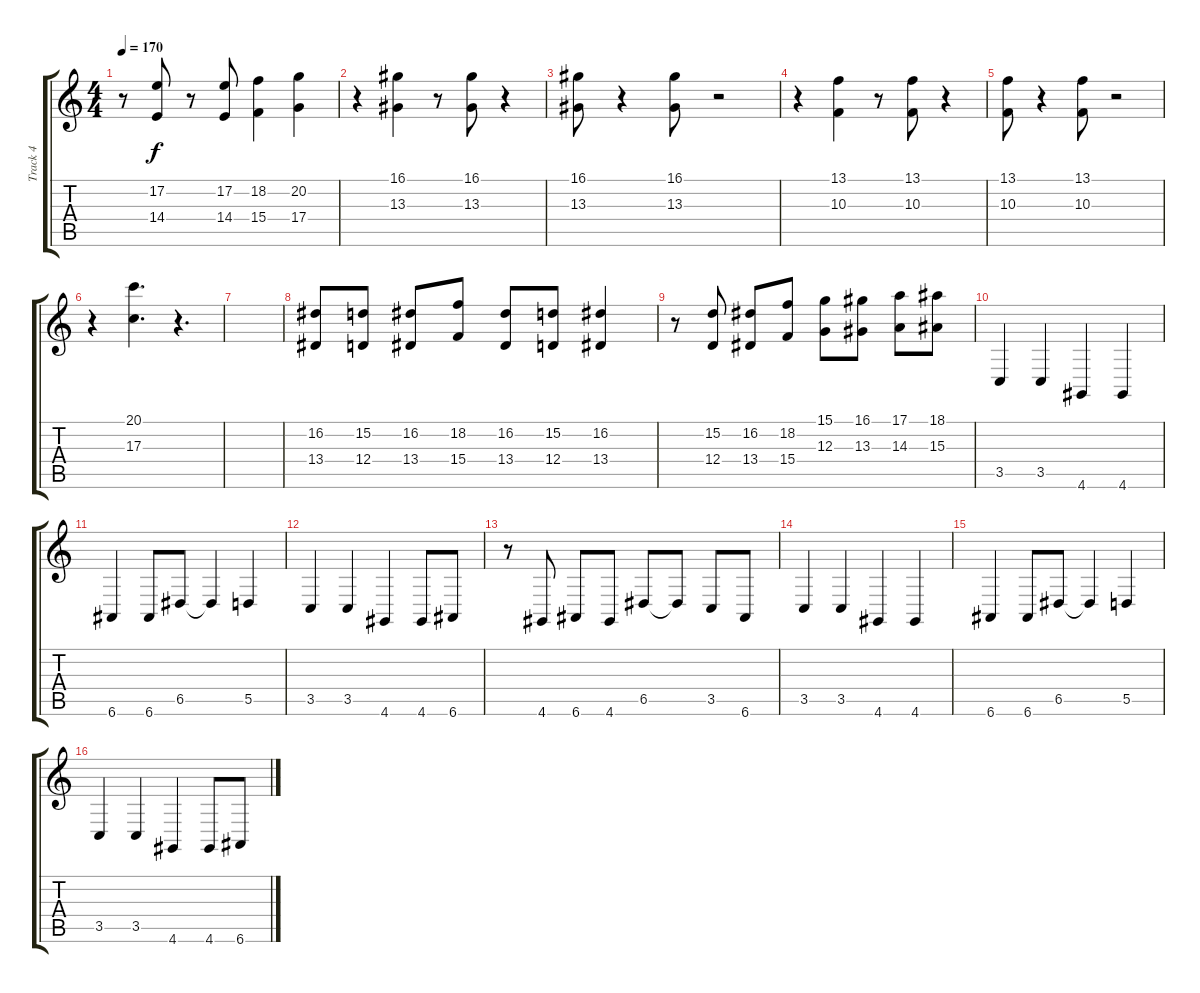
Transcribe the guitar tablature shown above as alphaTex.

\track ("Track 4" "Track 4") {instrument brasssection}
\staff {score tabs}
\tuning (E4 B3 G3 D3 A2 E2) {hide}
\ts (4 4)
\tempo 170
\clef g2
\ks c
r.8{dy f} (17.2 14.4).8 r.8 (17.2 14.4).8 (18.2 15.4).4 (20.2 17.4).4 |
r.4 (16.1 13.3).4 r.8 (16.1 13.3).8 r.4 |
(16.1 13.3).8 r.4 (16.1 13.3).8 r.2 |
r.4 (13.1 10.3).4 r.8 (13.1 10.3).8 r.4 |
(13.1 10.3).8 r.4 (13.1 10.3).8 r.2 |
r.4 (20.1 17.3).4{d} r.4{d} |
|
(16.2 13.4).8 (15.2 12.4).8 (16.2 13.4).8 (18.2 15.4).8 (16.2 13.4).8 (15.2 12.4).8 (16.2 13.4).4 |
r.8 (15.2 12.4).8 (16.2 13.4).8 (18.2 15.4).8 (15.1 12.3).8 (16.1 13.3).8 (17.1 14.3).8 (18.1 15.3).8 |
3.5.4 3.5.4 4.6.4 4.6.4 |
6.6.4 6.6.8 6.5.8 6.5{t}.4 5.5.4 |
3.5.4 3.5.4 4.6.4 4.6.8 6.6.8 |
r.8 4.6.8 6.6.8 4.6.8 6.5.8 6.5{t}.8 3.5.8 6.6.8 |
3.5.4 3.5.4 4.6.4 4.6.4 |
6.6.4 6.6.8 6.5.8 6.5{t}.4 5.5.4 |
3.5.4 3.5.4 4.6.4 4.6.8 6.6.8
